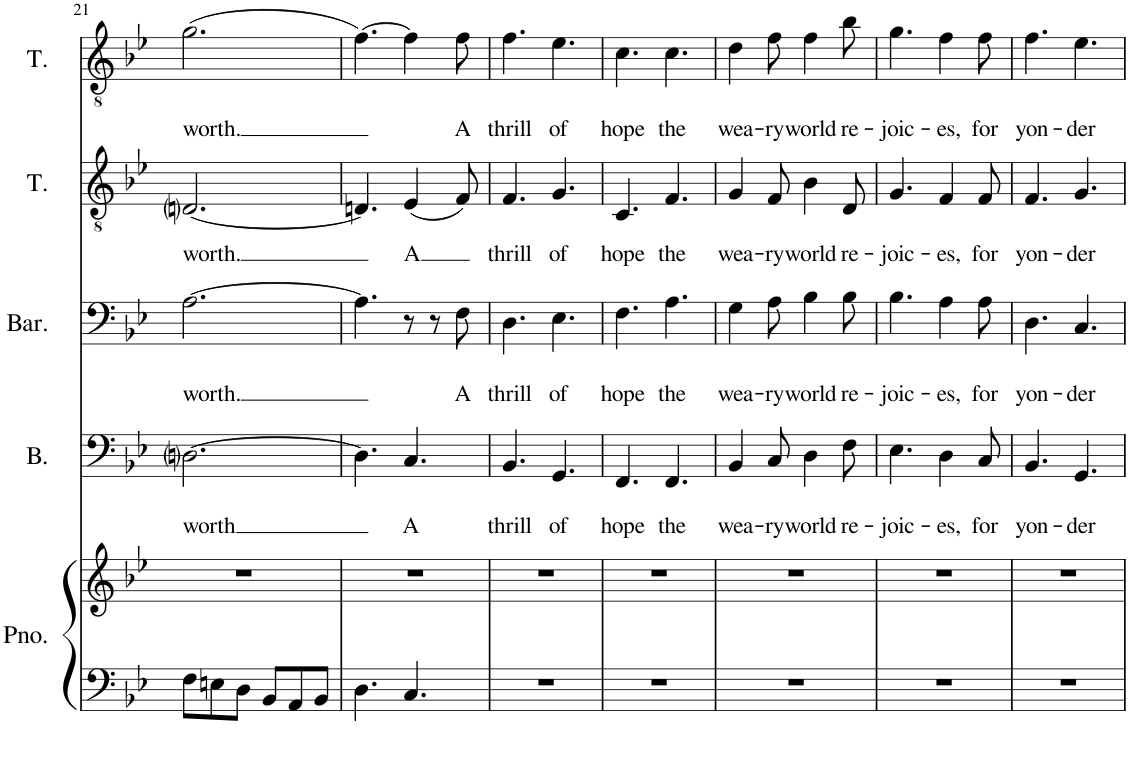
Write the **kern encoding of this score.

**kern	**kern	**kern	**text	**text	**kern	**text	**text	**kern	**text	**text	**kern	**text	**text
*part5	*part5	*part4	*part4	*part4	*part3	*part3	*part3	*part2	*part2	*part2	*part1	*part1	*part1
*staff6	*staff5	*staff4	*staff4	*staff4	*staff3	*staff3	*staff3	*staff2	*staff2	*staff2	*staff1	*staff1	*staff1
*I"Piano	*	*I"Bass	*	*	*I"Baritone	*	*	*I"Tenor	*	*	*I"Tenor	*	*
*I'Pno.	*	*I'B.	*	*	*I'Bar.	*	*	*I'T.	*	*	*I'T.	*	*
!!LO:PB:g=z
*clefF4	*clefG2	*clefF4	*	*	*clefF4	*	*	*clefGv2	*	*	*clefGv2	*	*
*k[b-e-]	*k[b-e-]	*k[b-e-]	*	*	*k[b-e-]	*	*	*k[b-e-]	*	*	*k[b-e-]	*	*
*M6/8	*M6/8	*M6/8	*	*	*M6/8	*	*	*M6/8	*	*	*M6/8	*	*
=21	=21	=21	=21	=21	=21	=21	=21	=21	=21	=21	=21	=21	=21
!	!	!	!	!LO:LY:b	!	!	!LO:LY:b	!	!	!LO:LY:b	!	!	!LO:LY:b
8F\L	2.r	[2.Dni\	.	worth	[2.A\	.	worth.	[2.Dni/	.	worth.	(2.g\	.	worth.
8En\	.	.	.	.	.	.	.	.	.	.	.	.	.
8D\J	.	.	.	.	.	.	.	.	.	.	.	.	.
8BB-/L	.	.	.	.	.	.	.	.	.	.	.	.	.
8AA/	.	.	.	.	.	.	.	.	.	.	.	.	.
8BB-/J	.	.	.	.	.	.	.	.	.	.	.	.	.
=22	=22	=22	=22	=22	=22	=22	=22	=22	=22	=22	=22	=22	=22
4.D\	2.r	4.D\]	.	.	4.A\]	.	.	4.Dn/]	.	.	[4.f\)	.	.
!	!	!	!	!LO:LY:b	!	!	!	!	!	!LO:LY:b	!	!	!
4.C/	.	4.C/	.	A	8r	.	.	(4E-/	.	A	4f\]	.	.
.	.	.	.	.	8r	.	.	.	.	.	.	.	.
!	!	!	!	!	!	!	!LO:LY:b	!	!	!	!	!	!LO:LY:b
.	.	.	.	.	8F\	.	A	8F/)	.	.	8f\	.	A
=23	=23	=23	=23	=23	=23	=23	=23	=23	=23	=23	=23	=23	=23
!	!	!	!	!LO:LY:b	!	!	!LO:LY:b	!	!	!LO:LY:b	!	!	!LO:LY:b
2.r	2.r	4.BB-/	.	thrill	4.D\	.	thrill	4.F/	.	thrill	4.f\	.	thrill
!	!	!	!	!LO:LY:b	!	!	!LO:LY:b	!	!	!LO:LY:b	!	!	!LO:LY:b
.	.	4.GG/	.	of	4.E-\	.	of	4.G/	.	of	4.e-\	.	of
=24	=24	=24	=24	=24	=24	=24	=24	=24	=24	=24	=24	=24	=24
!	!	!	!	!LO:LY:b	!	!	!LO:LY:b	!	!	!LO:LY:b	!	!	!LO:LY:b
2.r	2.r	4.FF/	.	hope	4.F\	.	hope	4.C/	.	hope	4.c\	.	hope
!	!	!	!	!LO:LY:b	!	!	!LO:LY:b	!	!	!LO:LY:b	!	!	!LO:LY:b
.	.	4.FF/	.	the	4.A\	.	the	4.F/	.	the	4.c\	.	the
=25	=25	=25	=25	=25	=25	=25	=25	=25	=25	=25	=25	=25	=25
!	!	!	!	!LO:LY:b	!	!	!LO:LY:b	!	!	!LO:LY:b	!	!	!LO:LY:b
2.r	2.r	4BB-/	.	wea-	4G\	.	wea-	4G/	.	wea-	4d\	.	wea-
!	!	!	!	!LO:LY:b	!	!	!LO:LY:b	!	!	!LO:LY:b	!	!	!LO:LY:b
.	.	8C/	.	-ry	8A\	.	-ry	8F/	.	-ry	8f\	.	-ry
!	!	!	!	!LO:LY:b	!	!	!LO:LY:b	!	!	!LO:LY:b	!	!	!LO:LY:b
.	.	4D\	.	world	4B-\	.	world	4B-\	.	world	4f\	.	world
!	!	!	!	!LO:LY:b	!	!	!LO:LY:b	!	!	!LO:LY:b	!	!	!LO:LY:b
.	.	8F\	.	re-	8B-\	.	re-	8D/	.	re-	8b-\	.	re-
=26	=26	=26	=26	=26	=26	=26	=26	=26	=26	=26	=26	=26	=26
!	!	!	!	!LO:LY:b	!	!	!LO:LY:b	!	!	!LO:LY:b	!	!	!LO:LY:b
2.r	2.r	4.E-\	.	-joic-	4.B-\	.	-joic-	4.G/	.	-joic-	4.g\	.	-joic-
!	!	!	!	!LO:LY:b	!	!	!LO:LY:b	!	!	!LO:LY:b	!	!	!LO:LY:b
.	.	4D\	.	-es,	4A\	.	-es,	4F/	.	-es,	4f\	.	-es,
!	!	!	!	!LO:LY:b	!	!	!LO:LY:b	!	!	!LO:LY:b	!	!	!LO:LY:b
.	.	8C/	.	for	8A\	.	for	8F/	.	for	8f\	.	for
=27	=27	=27	=27	=27	=27	=27	=27	=27	=27	=27	=27	=27	=27
!	!	!	!	!LO:LY:b	!	!	!LO:LY:b	!	!	!LO:LY:b	!	!	!LO:LY:b
2.r	2.r	4.BB-/	.	yon-	4.D\	.	yon-	4.F/	.	yon-	4.f\	.	yon-
!	!	!	!	!LO:LY:b	!	!	!LO:LY:b	!	!	!LO:LY:b	!	!	!LO:LY:b
.	.	4.GG/	.	-der	4.C/	.	-der	4.G/	.	-der	4.e-\	.	-der
=	=	=	=	=	=	=	=	=	=	=	=	=	=
*-	*-	*-	*-	*-	*-	*-	*-	*-	*-	*-	*-	*-	*-
